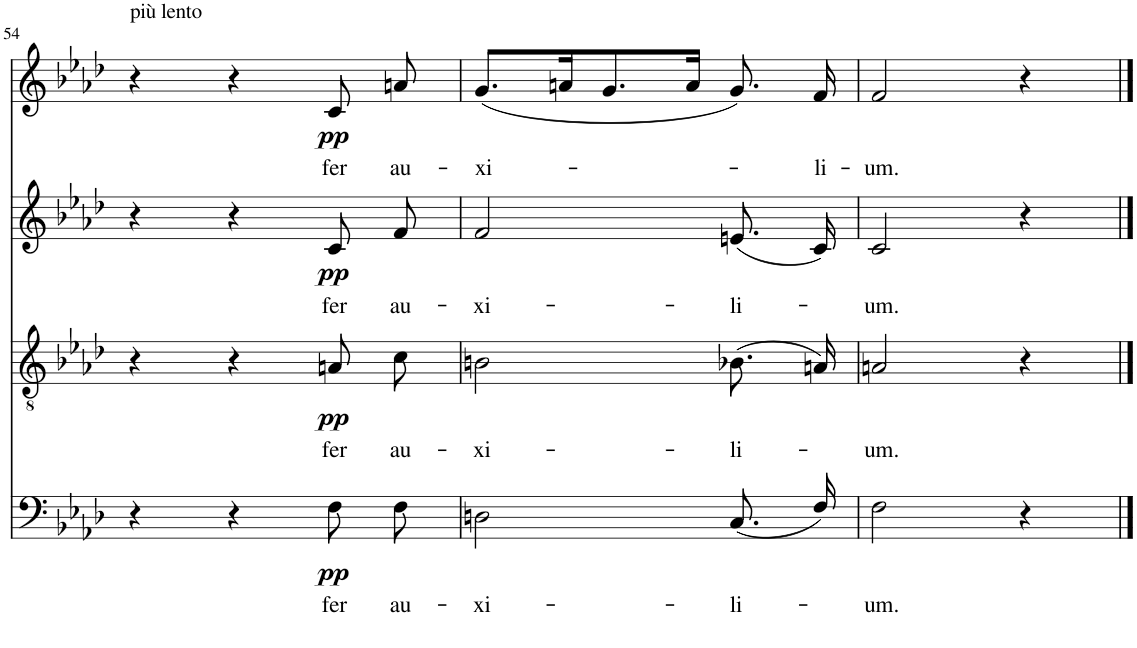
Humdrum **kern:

**kern	**text	**dynam	**kern	**text	**dynam	**kern	**text	**dynam	**kern	**text	**dynam
*part4	*part4	*part4	*part3	*part3	*part3	*part2	*part2	*part2	*part1	*part1	*part1
*staff4	*staff4	*staff4	*staff3	*staff3	*staff3	*staff2	*staff2	*staff2	*staff1	*staff1	*staff1
*I"Bassi	*	*	*I"Tenori	*	*	*I"Contralti	*	*	*I"Soprani	*	*
!!LO:PB:g=z
*clefF4	*	*	*clefGv2	*	*	*clefG2	*	*	*clefG2	*	*
*k[b-e-a-d-]	*	*	*k[b-e-a-d-]	*	*	*k[b-e-a-d-]	*	*	*k[b-e-a-d-]	*	*
*A-:	*	*	*A-:	*	*	*A-:	*	*	*A-:	*	*
*M3/4	*	*	*M3/4	*	*	*M3/4	*	*	*M3/4	*	*
=54	=54	=54	=54	=54	=54	=54	=54	=54	=54	=54	=54
!	!	!	!	!	!	!	!	!	!LO:TX:a:t=più lento	!	!
4r	.	.	4r	.	.	4r	.	.	4r	.	.
4r	.	.	4r	.	.	4r	.	.	4r	.	.
!	!LO:LY:b	!LO:DY:b	!	!LO:LY:b	!LO:DY:b	!	!LO:LY:b	!LO:DY:b	!	!LO:LY:b	!LO:DY:b
8F\L	fer	pp	8An\L	fer	pp	8c/L	fer	pp	8c/	fer	pp
!	!LO:LY:b	!	!	!LO:LY:b	!	!	!LO:LY:b	!	!	!LO:LY:b	!
8F\J	au-	.	8c\J	au-	.	8f/J	au-	.	8an/	au-	.
=55	=55	=55	=55	=55	=55	=55	=55	=55	=55	=55	=55
!	!LO:LY:b	!	!	!LO:LY:b	!	!	!LO:LY:b	!	!	!LO:LY:b	!
2Dn\	-xi-	.	2Bn\	-xi-	.	2f/	-xi-	.	(8.g/L	-xi-	.
.	.	.	.	.	.	.	.	.	16an/K	.	.
.	.	.	.	.	.	.	.	.	8.g/	.	.
.	.	.	.	.	.	.	.	.	16a/Jk	.	.
!	!LO:LY:b	!	!	!LO:LY:b	!	!	!LO:LY:b	!	!	!	!
(8.C/L	-li-	.	(8.B-X/L	-li-	.	(8.en/L	-li-	.	8.g/)	.	.
!	!	!	!	!	!	!	!	!	!	!LO:LY:b	!
16F/Jk)	.	.	16An/Jk)	.	.	16c/Jk)	.	.	16f/	-li-	.
=56	=56	=56	=56	=56	=56	=56	=56	=56	=56	=56	=56
!	!LO:LY:b	!	!	!LO:LY:b	!	!	!LO:LY:b	!	!	!LO:LY:b	!
2F\	-um.	.	2An/	-um.	.	2c/	-um.	.	2f/	-um.	.
4r	.	.	4r	.	.	4r	.	.	4r	.	.
==	==	==	==	==	==	==	==	==	==	==	==
*-	*-	*-	*-	*-	*-	*-	*-	*-	*-	*-	*-
